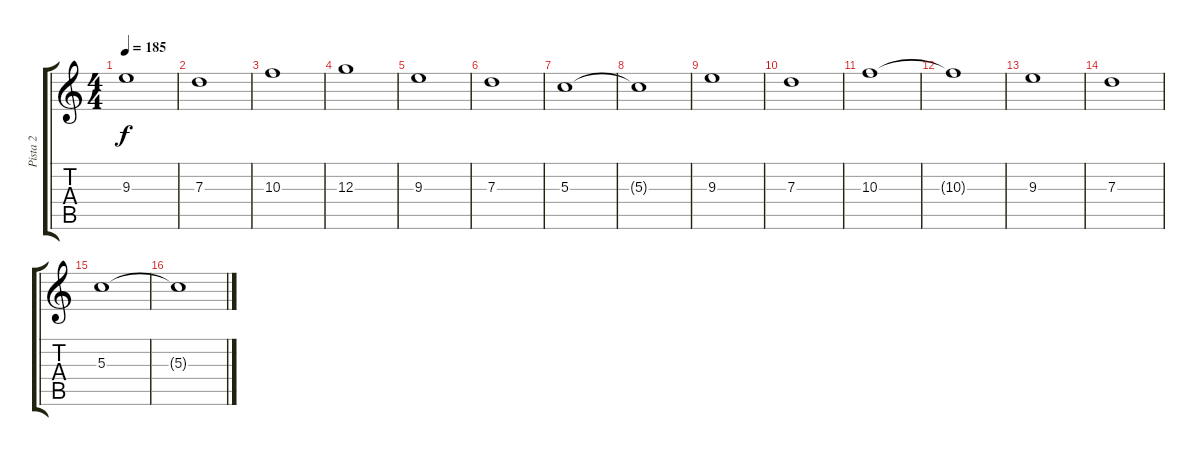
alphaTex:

\track ("Pista 2" "Pista 2") {instrument overdrivenguitar}
\staff {score tabs}
\tuning (E4 B3 G3 D3 A2 E2) {hide}
\ts (4 4)
\tempo 185
\clef g2
\ks c
9.3.1{dy f} |
7.3.1 |
10.3.1 |
12.3.1 |
9.3.1 |
7.3.1 |
5.3.1 |
5.3{t}.1 |
9.3.1 |
7.3.1 |
10.3.1 |
10.3{t}.1 |
9.3.1 |
7.3.1 |
5.3.1 |
5.3{t}.1
